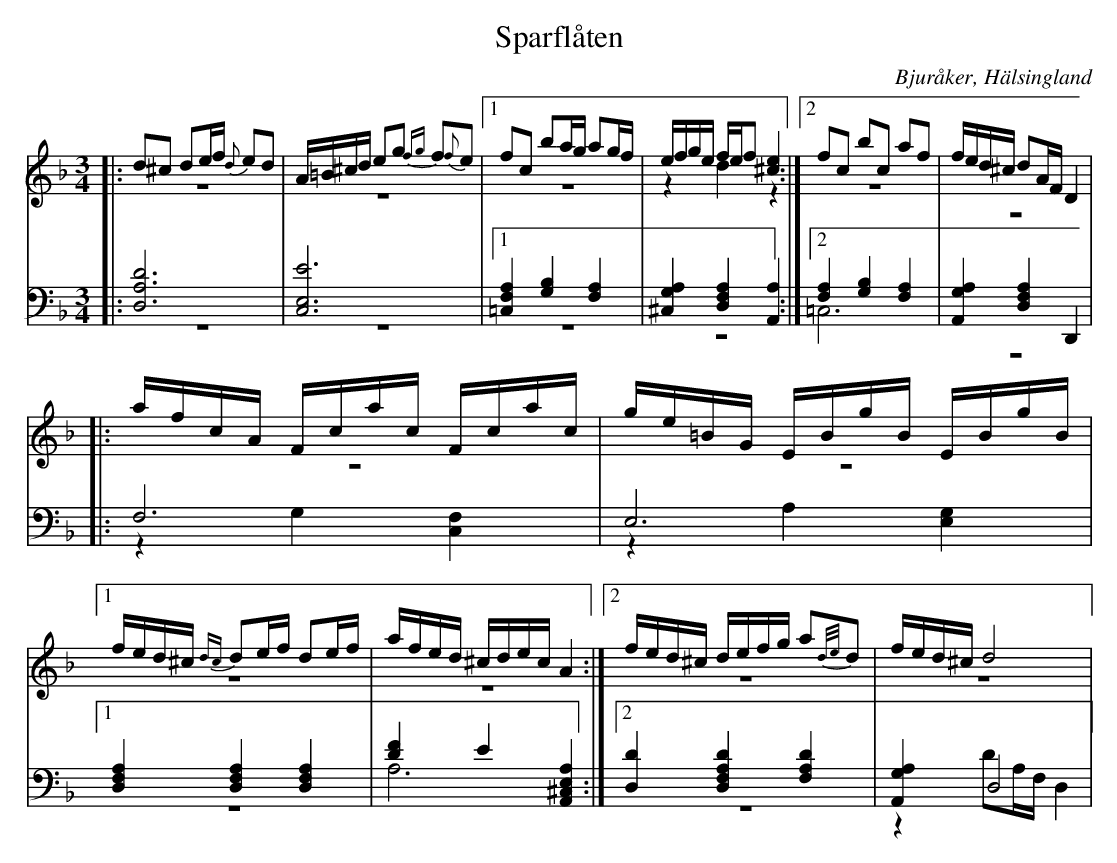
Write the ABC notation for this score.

X:1
T: Sparflåten
O: Bjuråker, Hälsingland
M: 3/4
L: 1/8
K: Dm
V:1
V:2 merge
V:3
V:4 merge
V:1
|:d^c de/f/ {d}ed|A/=B/^c/d/ eg {fg}f{f}e|1 fc ba/g/ ag/f/| e/f/g/e/ f/e/f [^c2e2]:|2 fc bc af|f/e/d/^c/ dA/F/ D2|
|:a/f/c/A/  F/c/a/c/ F/c/a/c/|g/e/=B/G/  E/B/g/B/  E/B/g/B/|1 f/e/d/^c/ {dc}de/f/ de/f/|a/f/e/d/ ^c/d/e/c/ A2:|2 f/e/d/^c/ d/e/f/g/ a{d/e/}d|f/e/d/^c/ d4|
V:2
|:z6|z6|1 z6|z2 d2 z2:|2 z6|z6|
|:z6|z6|1 z6|z6:|2 z6|z6|
V:3 clef=bass
|:[D,6A,6D6]|[E,6C,6E6]|1 [=C,2F,2A,2] [G,2B,2] [F,2A,2]|[^C,2G,2A,2] [D,2F,2A,2] [A,,2A,2]:|2 [F,2A,2] [G,2B,2] [F,2A,2]|[A,,2G,2A,2] [D,2F,2A,2] D,,2|
|:F,6|E,6|1 [D,2F,2A,2] [D,2F,2A,2] [D,2F,2A,2]|[D2F2] E2 [A,,2^C,2E,2A,2]:|2 [D,2D2] [D,2F,2A,2D2] [F,2A,2D2]|[A,,2G,2A,2] D,4|
V:4 clef=bass
|:z6|z6|1 z6|z6:|2 =C,6|z6|
|:z2 G,2 [C,2F,2]|z2 A,2 [E,2G,2]|1 z6|A,6:|2 z6|z2 DA,/F,/ D,2|
